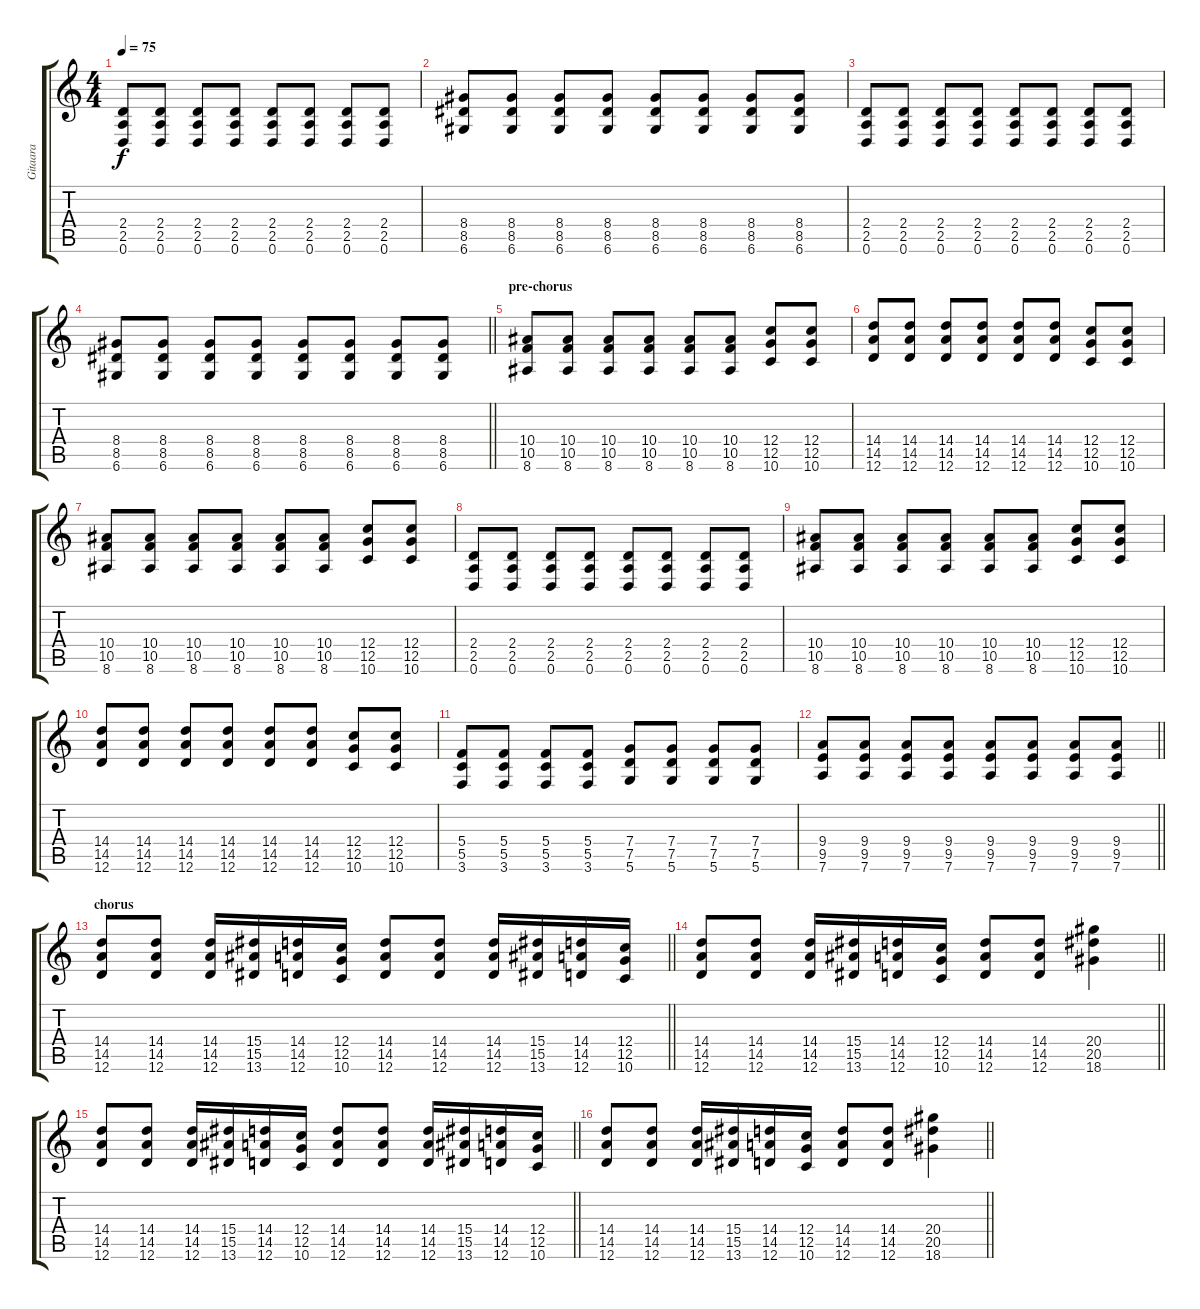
\track ("Gitaara" "Gitaara") {instrument overdrivenguitar}
\staff {score tabs}
\tuning (D4 A3 F3 C3 G2 D2) {hide}
\ts (4 4)
\tempo 75
\clef g2
\ks c
(2.4 2.5 0.6).8{dy f} (2.4 2.5 0.6).8 (2.4 2.5 0.6).8 (2.4 2.5 0.6).8 (2.4 2.5 0.6).8 (2.4 2.5 0.6).8 (2.4 2.5 0.6).8 (2.4 2.5 0.6).8 |
(8.4 8.5 6.6).8 (8.4 8.5 6.6).8 (8.4 8.5 6.6).8 (8.4 8.5 6.6).8 (8.4 8.5 6.6).8 (8.4 8.5 6.6).8 (8.4 8.5 6.6).8 (8.4 8.5 6.6).8 |
(2.4 2.5 0.6).8 (2.4 2.5 0.6).8 (2.4 2.5 0.6).8 (2.4 2.5 0.6).8 (2.4 2.5 0.6).8 (2.4 2.5 0.6).8 (2.4 2.5 0.6).8 (2.4 2.5 0.6).8 |
\barLineRight lightlight
(8.4 8.5 6.6).8 (8.4 8.5 6.6).8 (8.4 8.5 6.6).8 (8.4 8.5 6.6).8 (8.4 8.5 6.6).8 (8.4 8.5 6.6).8 (8.4 8.5 6.6).8 (8.4 8.5 6.6).8 |
\section ("" "pre-chorus")
(10.4 10.5 8.6).8 (10.4 10.5 8.6).8 (10.4 10.5 8.6).8 (10.4 10.5 8.6).8 (10.4 10.5 8.6).8 (10.4 10.5 8.6).8 (12.4 12.5 10.6).8 (12.4 12.5 10.6).8 |
(14.4 14.5 12.6).8 (14.4 14.5 12.6).8 (14.4 14.5 12.6).8 (14.4 14.5 12.6).8 (14.4 14.5 12.6).8 (14.4 14.5 12.6).8 (12.4 12.5 10.6).8 (12.4 12.5 10.6).8 |
(10.4 10.5 8.6).8 (10.4 10.5 8.6).8 (10.4 10.5 8.6).8 (10.4 10.5 8.6).8 (10.4 10.5 8.6).8 (10.4 10.5 8.6).8 (12.4 12.5 10.6).8 (12.4 12.5 10.6).8 |
(2.4 2.5 0.6).8 (2.4 2.5 0.6).8 (2.4 2.5 0.6).8 (2.4 2.5 0.6).8 (2.4 2.5 0.6).8 (2.4 2.5 0.6).8 (2.4 2.5 0.6).8 (2.4 2.5 0.6).8 |
(10.4 10.5 8.6).8 (10.4 10.5 8.6).8 (10.4 10.5 8.6).8 (10.4 10.5 8.6).8 (10.4 10.5 8.6).8 (10.4 10.5 8.6).8 (12.4 12.5 10.6).8 (12.4 12.5 10.6).8 |
(14.4 14.5 12.6).8 (14.4 14.5 12.6).8 (14.4 14.5 12.6).8 (14.4 14.5 12.6).8 (14.4 14.5 12.6).8 (14.4 14.5 12.6).8 (12.4 12.5 10.6).8 (12.4 12.5 10.6).8 |
(5.4 5.5 3.6).8 (5.4 5.5 3.6).8 (5.4 5.5 3.6).8 (5.4 5.5 3.6).8 (7.4 7.5 5.6).8 (7.4 7.5 5.6).8 (7.4 7.5 5.6).8 (7.4 7.5 5.6).8 |
\barLineRight lightlight
(9.4 9.5 7.6).8 (9.4 9.5 7.6).8 (9.4 9.5 7.6).8 (9.4 9.5 7.6).8 (9.4 9.5 7.6).8 (9.4 9.5 7.6).8 (9.4 9.5 7.6).8 (9.4 9.5 7.6).8 |
\section ("" "chorus")
\barLineRight lightlight
(14.4 14.5 12.6).8 (14.4 14.5 12.6).8 (14.4 14.5 12.6).16 (15.4 15.5 13.6).16 (14.4 14.5 12.6).16 (12.4 12.5 10.6).16 (14.4 14.5 12.6).8 (14.4 14.5 12.6).8 (14.4 14.5 12.6).16 (15.4 15.5 13.6).16 (14.4 14.5 12.6).16 (12.4 12.5 10.6).16 |
\barLineRight lightlight
(14.4 14.5 12.6).8 (14.4 14.5 12.6).8 (14.4 14.5 12.6).16 (15.4 15.5 13.6).16 (14.4 14.5 12.6).16 (12.4 12.5 10.6).16 (14.4 14.5 12.6).8 (14.4 14.5 12.6).8 (20.4 20.5 18.6).4 |
\barLineRight lightlight
(14.4 14.5 12.6).8 (14.4 14.5 12.6).8 (14.4 14.5 12.6).16 (15.4 15.5 13.6).16 (14.4 14.5 12.6).16 (12.4 12.5 10.6).16 (14.4 14.5 12.6).8 (14.4 14.5 12.6).8 (14.4 14.5 12.6).16 (15.4 15.5 13.6).16 (14.4 14.5 12.6).16 (12.4 12.5 10.6).16 |
\barLineRight lightlight
(14.4 14.5 12.6).8 (14.4 14.5 12.6).8 (14.4 14.5 12.6).16 (15.4 15.5 13.6).16 (14.4 14.5 12.6).16 (12.4 12.5 10.6).16 (14.4 14.5 12.6).8 (14.4 14.5 12.6).8 (20.4 20.5 18.6).4
